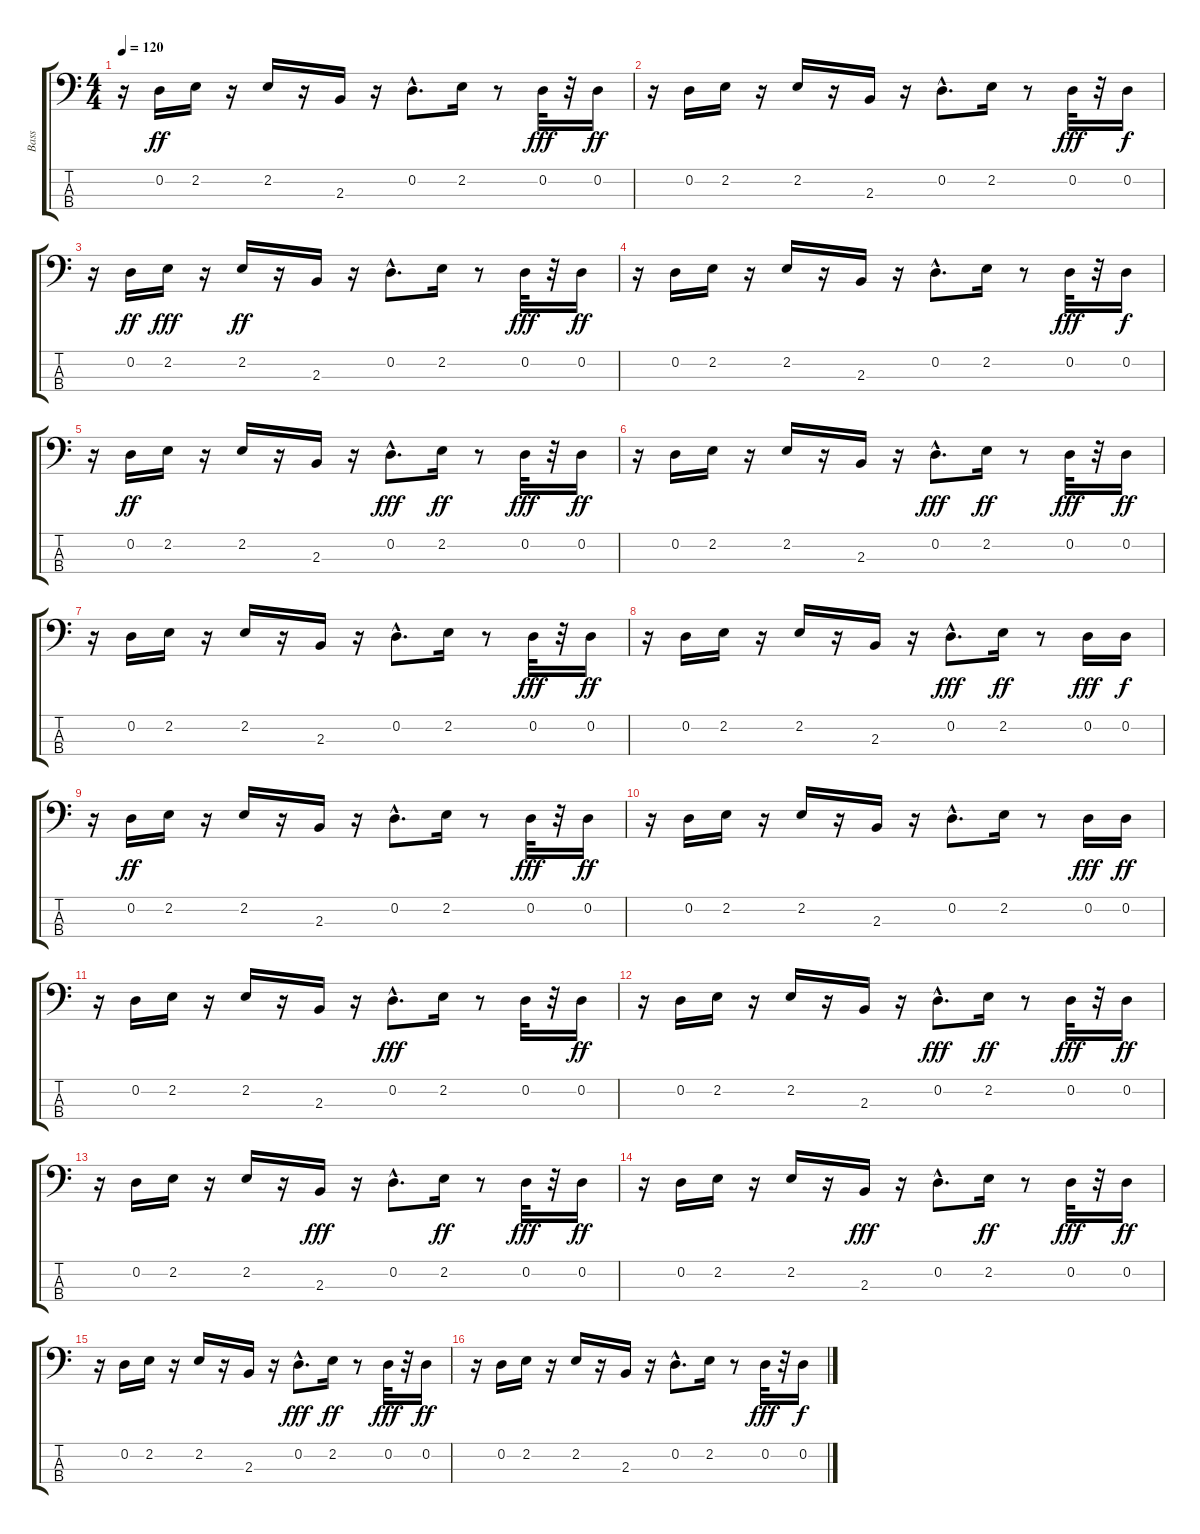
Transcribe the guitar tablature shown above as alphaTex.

\track ("Bass" "Bass") {instrument synthbass2}
\staff {score tabs}
\tuning (G2 D2 A1 E1) {hide}
\ts (4 4)
\tempo 120
\clef f4
\ks c
r.16{dy ff} 0.2.16 2.2.16 r.16 2.2.16 r.16 2.3.16 r.16 0.2{hac}.8{d} 2.2.16 r.8 0.2.32{dy fff} r.32 0.2.16{dy ff} |
r.16 0.2.16 2.2.16 r.16 2.2.16 r.16 2.3.16 r.16 0.2{hac}.8{d} 2.2.16 r.8 0.2.32{dy fff} r.32 0.2.16{dy f} |
r.16 0.2.16{dy ff} 2.2.16{dy fff} r.16 2.2.16{dy ff} r.16 2.3.16 r.16 0.2{hac}.8{d} 2.2.16 r.8 0.2.32{dy fff} r.32 0.2.16{dy ff} |
r.16 0.2.16 2.2.16 r.16 2.2.16 r.16 2.3.16 r.16 0.2{hac}.8{d} 2.2.16 r.8 0.2.32{dy fff} r.32 0.2.16{dy f} |
r.16 0.2.16{dy ff} 2.2.16 r.16 2.2.16 r.16 2.3.16 r.16 0.2{hac}.8{d dy fff} 2.2.16{dy ff} r.8 0.2.32{dy fff} r.32 0.2.16{dy ff} |
r.16 0.2.16 2.2.16 r.16 2.2.16 r.16 2.3.16 r.16 0.2{hac}.8{d dy fff} 2.2.16{dy ff} r.8 0.2.32{dy fff} r.32 0.2.16{dy ff} |
r.16 0.2.16 2.2.16 r.16 2.2.16 r.16 2.3.16 r.16 0.2{hac}.8{d} 2.2.16 r.8 0.2.32{dy fff} r.32 0.2.16{dy ff} |
r.16 0.2.16 2.2.16 r.16 2.2.16 r.16 2.3.16 r.16 0.2{hac}.8{d dy fff} 2.2.16{dy ff} r.8 0.2.16{dy fff} 0.2.16{dy f} |
r.16 0.2.16{dy ff} 2.2.16 r.16 2.2.16 r.16 2.3.16 r.16 0.2{hac}.8{d} 2.2.16 r.8 0.2.32{dy fff} r.32 0.2.16{dy ff} |
r.16 0.2.16 2.2.16 r.16 2.2.16 r.16 2.3.16 r.16 0.2{hac}.8{d} 2.2.16 r.8 0.2.16{dy fff} 0.2.16{dy ff} |
r.16 0.2.16 2.2.16 r.16 2.2.16 r.16 2.3.16 r.16 0.2{hac}.8{d dy fff} 2.2.16 r.8 0.2.32 r.32 0.2.16{dy ff} |
r.16 0.2.16 2.2.16 r.16 2.2.16 r.16 2.3.16 r.16 0.2{hac}.8{d dy fff} 2.2.16{dy ff} r.8 0.2.32{dy fff} r.32 0.2.16{dy ff} |
r.16 0.2.16 2.2.16 r.16 2.2.16 r.16 2.3.16{dy fff} r.16 0.2{hac}.8{d} 2.2.16{dy ff} r.8 0.2.32{dy fff} r.32 0.2.16{dy ff} |
r.16 0.2.16 2.2.16 r.16 2.2.16 r.16 2.3.16{dy fff} r.16 0.2{hac}.8{d} 2.2.16{dy ff} r.8 0.2.32{dy fff} r.32 0.2.16{dy ff} |
r.16 0.2.16 2.2.16 r.16 2.2.16 r.16 2.3.16 r.16 0.2{hac}.8{d dy fff} 2.2.16{dy ff} r.8 0.2.32{dy fff} r.32 0.2.16{dy ff} |
r.16 0.2.16 2.2.16 r.16 2.2.16 r.16 2.3.16 r.16 0.2{hac}.8{d} 2.2.16 r.8 0.2.32{dy fff} r.32 0.2.16{dy f}
